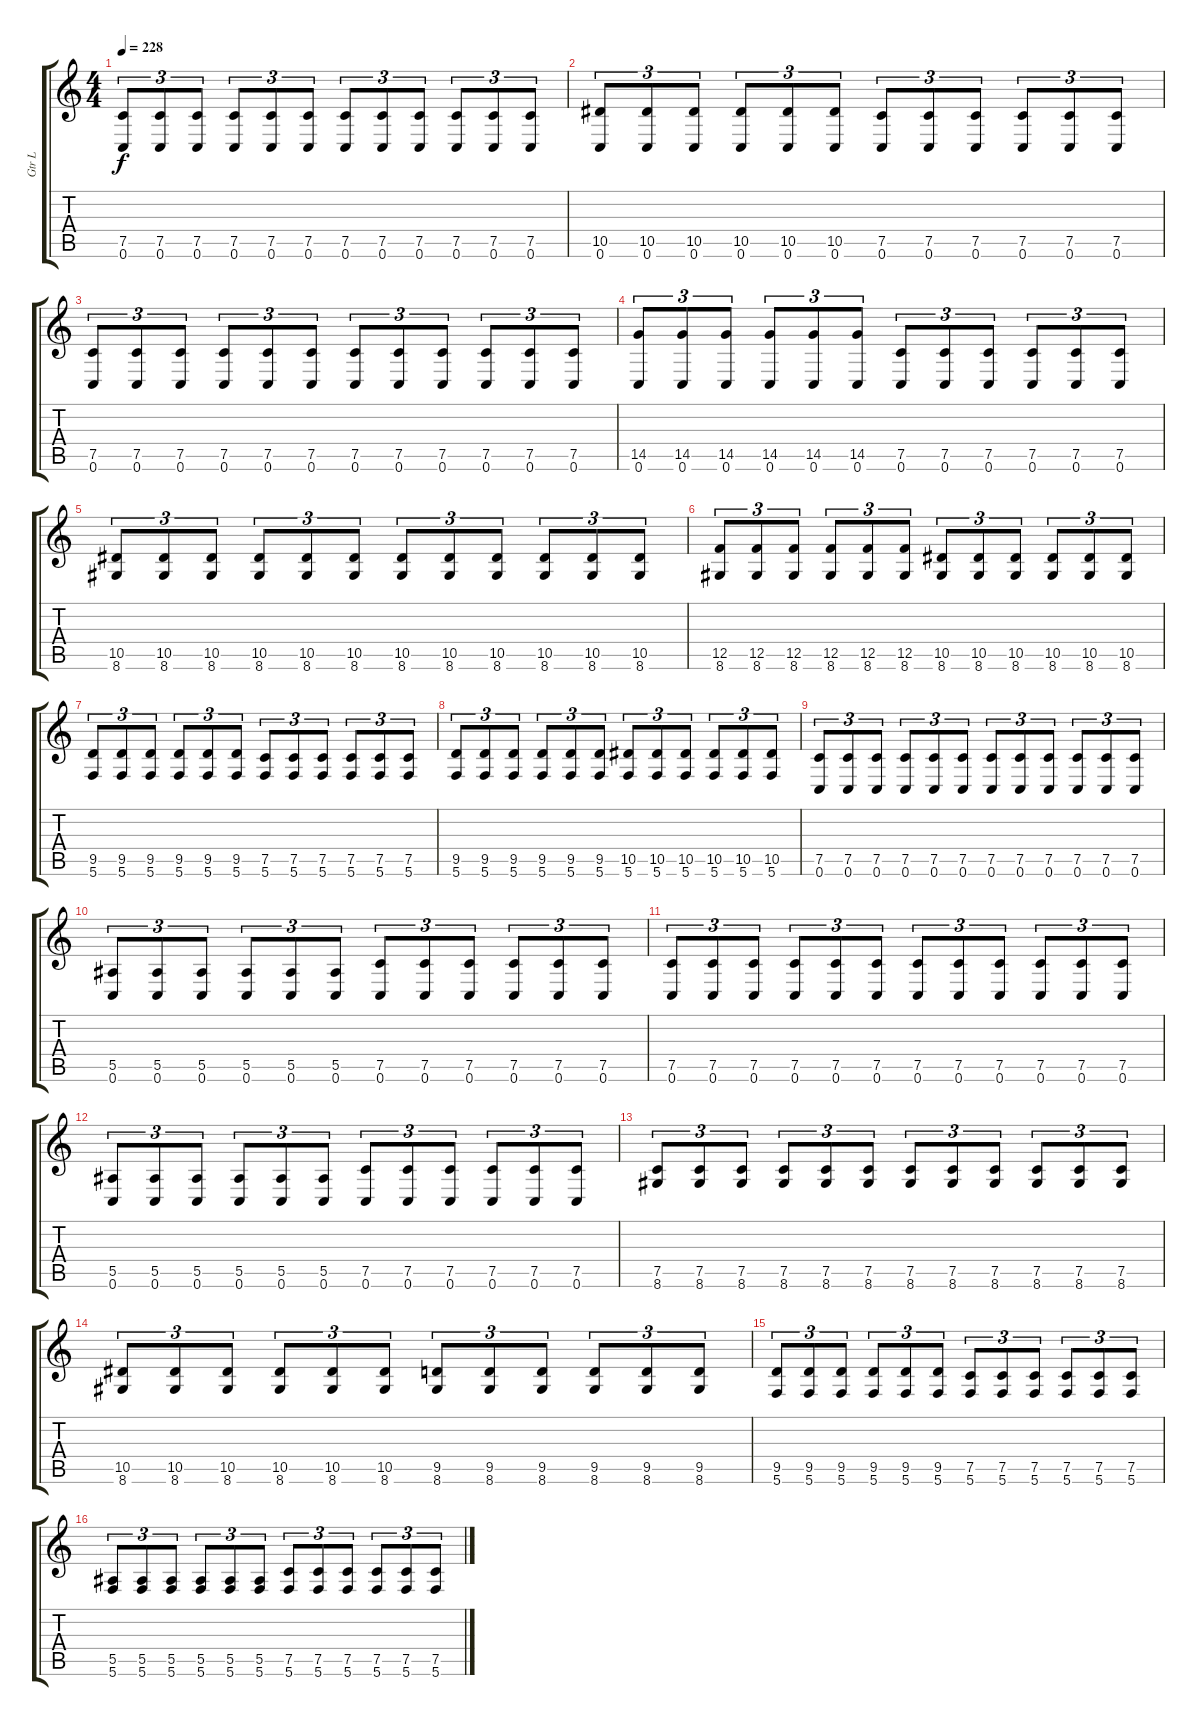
\track ("Gtr L" "Gtr L") {instrument distortionguitar}
\staff {score tabs}
\tuning (C4 G3 Eb3 Bb2 F2 C2) {hide}
\ts (4 4)
\tempo 228
\clef g2
\ks c
(7.5 0.6).8{tu (3 2) dy f} (7.5 0.6).8{tu (3 2)} (7.5 0.6).8{tu (3 2)} (7.5 0.6).8{tu (3 2)} (7.5 0.6).8{tu (3 2)} (7.5 0.6).8{tu (3 2)} (7.5 0.6).8{tu (3 2)} (7.5 0.6).8{tu (3 2)} (7.5 0.6).8{tu (3 2)} (7.5 0.6).8{tu (3 2)} (7.5 0.6).8{tu (3 2)} (7.5 0.6).8{tu (3 2)} |
(10.5 0.6).8{tu (3 2)} (10.5 0.6).8{tu (3 2)} (10.5 0.6).8{tu (3 2)} (10.5 0.6).8{tu (3 2)} (10.5 0.6).8{tu (3 2)} (10.5 0.6).8{tu (3 2)} (7.5 0.6).8{tu (3 2)} (7.5 0.6).8{tu (3 2)} (7.5 0.6).8{tu (3 2)} (7.5 0.6).8{tu (3 2)} (7.5 0.6).8{tu (3 2)} (7.5 0.6).8{tu (3 2)} |
(7.5 0.6).8{tu (3 2)} (7.5 0.6).8{tu (3 2)} (7.5 0.6).8{tu (3 2)} (7.5 0.6).8{tu (3 2)} (7.5 0.6).8{tu (3 2)} (7.5 0.6).8{tu (3 2)} (7.5 0.6).8{tu (3 2)} (7.5 0.6).8{tu (3 2)} (7.5 0.6).8{tu (3 2)} (7.5 0.6).8{tu (3 2)} (7.5 0.6).8{tu (3 2)} (7.5 0.6).8{tu (3 2)} |
(14.5 0.6).8{tu (3 2)} (14.5 0.6).8{tu (3 2)} (14.5 0.6).8{tu (3 2)} (14.5 0.6).8{tu (3 2)} (14.5 0.6).8{tu (3 2)} (14.5 0.6).8{tu (3 2)} (7.5 0.6).8{tu (3 2)} (7.5 0.6).8{tu (3 2)} (7.5 0.6).8{tu (3 2)} (7.5 0.6).8{tu (3 2)} (7.5 0.6).8{tu (3 2)} (7.5 0.6).8{tu (3 2)} |
(10.5 8.6).8{tu (3 2)} (10.5 8.6).8{tu (3 2)} (10.5 8.6).8{tu (3 2)} (10.5 8.6).8{tu (3 2)} (10.5 8.6).8{tu (3 2)} (10.5 8.6).8{tu (3 2)} (10.5 8.6).8{tu (3 2)} (10.5 8.6).8{tu (3 2)} (10.5 8.6).8{tu (3 2)} (10.5 8.6).8{tu (3 2)} (10.5 8.6).8{tu (3 2)} (10.5 8.6).8{tu (3 2)} |
(12.5 8.6).8{tu (3 2)} (12.5 8.6).8{tu (3 2)} (12.5 8.6).8{tu (3 2)} (12.5 8.6).8{tu (3 2)} (12.5 8.6).8{tu (3 2)} (12.5 8.6).8{tu (3 2)} (10.5 8.6).8{tu (3 2)} (10.5 8.6).8{tu (3 2)} (10.5 8.6).8{tu (3 2)} (10.5 8.6).8{tu (3 2)} (10.5 8.6).8{tu (3 2)} (10.5 8.6).8{tu (3 2)} |
(9.5 5.6).8{tu (3 2)} (9.5 5.6).8{tu (3 2)} (9.5 5.6).8{tu (3 2)} (9.5 5.6).8{tu (3 2)} (9.5 5.6).8{tu (3 2)} (9.5 5.6).8{tu (3 2)} (7.5 5.6).8{tu (3 2)} (7.5 5.6).8{tu (3 2)} (7.5 5.6).8{tu (3 2)} (7.5 5.6).8{tu (3 2)} (7.5 5.6).8{tu (3 2)} (7.5 5.6).8{tu (3 2)} |
(9.5 5.6).8{tu (3 2)} (9.5 5.6).8{tu (3 2)} (9.5 5.6).8{tu (3 2)} (9.5 5.6).8{tu (3 2)} (9.5 5.6).8{tu (3 2)} (9.5 5.6).8{tu (3 2)} (10.5 5.6).8{tu (3 2)} (10.5 5.6).8{tu (3 2)} (10.5 5.6).8{tu (3 2)} (10.5 5.6).8{tu (3 2)} (10.5 5.6).8{tu (3 2)} (10.5 5.6).8{tu (3 2)} |
(7.5 0.6).8{tu (3 2)} (7.5 0.6).8{tu (3 2)} (7.5 0.6).8{tu (3 2)} (7.5 0.6).8{tu (3 2)} (7.5 0.6).8{tu (3 2)} (7.5 0.6).8{tu (3 2)} (7.5 0.6).8{tu (3 2)} (7.5 0.6).8{tu (3 2)} (7.5 0.6).8{tu (3 2)} (7.5 0.6).8{tu (3 2)} (7.5 0.6).8{tu (3 2)} (7.5 0.6).8{tu (3 2)} |
(5.5 0.6).8{tu (3 2)} (5.5 0.6).8{tu (3 2)} (5.5 0.6).8{tu (3 2)} (5.5 0.6).8{tu (3 2)} (5.5 0.6).8{tu (3 2)} (5.5 0.6).8{tu (3 2)} (7.5 0.6).8{tu (3 2)} (7.5 0.6).8{tu (3 2)} (7.5 0.6).8{tu (3 2)} (7.5 0.6).8{tu (3 2)} (7.5 0.6).8{tu (3 2)} (7.5 0.6).8{tu (3 2)} |
(7.5 0.6).8{tu (3 2)} (7.5 0.6).8{tu (3 2)} (7.5 0.6).8{tu (3 2)} (7.5 0.6).8{tu (3 2)} (7.5 0.6).8{tu (3 2)} (7.5 0.6).8{tu (3 2)} (7.5 0.6).8{tu (3 2)} (7.5 0.6).8{tu (3 2)} (7.5 0.6).8{tu (3 2)} (7.5 0.6).8{tu (3 2)} (7.5 0.6).8{tu (3 2)} (7.5 0.6).8{tu (3 2)} |
(5.5 0.6).8{tu (3 2)} (5.5 0.6).8{tu (3 2)} (5.5 0.6).8{tu (3 2)} (5.5 0.6).8{tu (3 2)} (5.5 0.6).8{tu (3 2)} (5.5 0.6).8{tu (3 2)} (7.5 0.6).8{tu (3 2)} (7.5 0.6).8{tu (3 2)} (7.5 0.6).8{tu (3 2)} (7.5 0.6).8{tu (3 2)} (7.5 0.6).8{tu (3 2)} (7.5 0.6).8{tu (3 2)} |
(7.5 8.6).8{tu (3 2)} (7.5 8.6).8{tu (3 2)} (7.5 8.6).8{tu (3 2)} (7.5 8.6).8{tu (3 2)} (7.5 8.6).8{tu (3 2)} (7.5 8.6).8{tu (3 2)} (7.5 8.6).8{tu (3 2)} (7.5 8.6).8{tu (3 2)} (7.5 8.6).8{tu (3 2)} (7.5 8.6).8{tu (3 2)} (7.5 8.6).8{tu (3 2)} (7.5 8.6).8{tu (3 2)} |
(10.5 8.6).8{tu (3 2)} (10.5 8.6).8{tu (3 2)} (10.5 8.6).8{tu (3 2)} (10.5 8.6).8{tu (3 2)} (10.5 8.6).8{tu (3 2)} (10.5 8.6).8{tu (3 2)} (9.5 8.6).8{tu (3 2)} (9.5 8.6).8{tu (3 2)} (9.5 8.6).8{tu (3 2)} (9.5 8.6).8{tu (3 2)} (9.5 8.6).8{tu (3 2)} (9.5 8.6).8{tu (3 2)} |
(9.5 5.6).8{tu (3 2)} (9.5 5.6).8{tu (3 2)} (9.5 5.6).8{tu (3 2)} (9.5 5.6).8{tu (3 2)} (9.5 5.6).8{tu (3 2)} (9.5 5.6).8{tu (3 2)} (7.5 5.6).8{tu (3 2)} (7.5 5.6).8{tu (3 2)} (7.5 5.6).8{tu (3 2)} (7.5 5.6).8{tu (3 2)} (7.5 5.6).8{tu (3 2)} (7.5 5.6).8{tu (3 2)} |
(5.5 5.6).8{tu (3 2)} (5.5 5.6).8{tu (3 2)} (5.5 5.6).8{tu (3 2)} (5.5 5.6).8{tu (3 2)} (5.5 5.6).8{tu (3 2)} (5.5 5.6).8{tu (3 2)} (7.5 5.6).8{tu (3 2)} (7.5 5.6).8{tu (3 2)} (7.5 5.6).8{tu (3 2)} (7.5 5.6).8{tu (3 2)} (7.5 5.6).8{tu (3 2)} (7.5 5.6).8{tu (3 2)}
